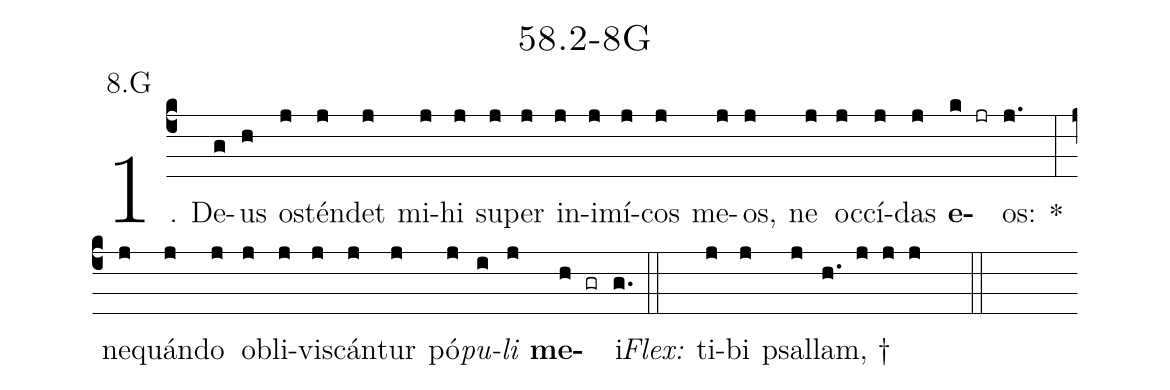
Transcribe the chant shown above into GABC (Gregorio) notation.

name: 58.2-8G;
annotation: 8.G;
%%
(c4)1. De(g)us(h) os(j)tén(j)det(j) mi(j)hi(j) su(j)per(j) in(j)i(j)mí(j)cos(j) me(j)os,(j) ne(j) oc(j)cí(j)das(j) <b>e</b>(k jr)os:(j.) *(:) ne(j)quán(j)do(j) ob(j)li(j)vis(j)cán(j)tur(j) pó(j)<i>pu</i>(i)<i>li</i>(j) <b>me</b>(h gr)i.(g.) (::)
<i>Flex:</i>()  ti(j)bi(j) psal(j)lam, †(h. j j j  ::)
